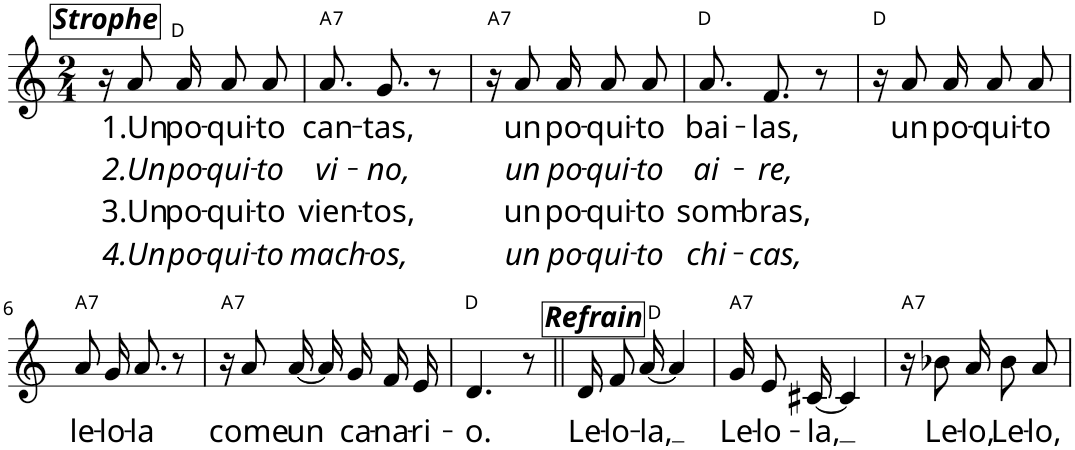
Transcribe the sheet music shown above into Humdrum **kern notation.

**kern	**text	**text	**text	**text	**harte
*part1	*part1	*part1	*part1	*part1	*part1
*staff1	*staff1	*staff1	*staff1	*staff1	*
*I"Voice	*	*	*	*	*
*I'Vc.	*	*	*	*	*
*clefG2	*	*	*	*	*
*k[]	*	*	*	*	*
*M2/4	*	*	*	*	*
=1	=1	=1	=1	=1	=1
!LO:TX:a:Bi:t=Strophe	!	!	!	!	!
16r	.	.	.	.	D:maj
!	!LO:LY:b	!LO:LY:b	!LO:LY:b	!LO:LY:b	!
8a/L	1.Un	2.Un	3.Un	4.Un	.
!	!LO:LY:b	!LO:LY:b	!LO:LY:b	!LO:LY:b	!
16a/Jk	po-	po-	po-	po-	.
!	!LO:LY:b	!LO:LY:b	!LO:LY:b	!LO:LY:b	!
8a/L	-qui-	-qui-	-qui-	-qui-	.
!	!LO:LY:b	!LO:LY:b	!LO:LY:b	!LO:LY:b	!
8a/J	-to	-to	-to	-to	.
=2	=2	=2	=2	=2	=2
!	!LO:LY:b	!LO:LY:b	!LO:LY:b	!LO:LY:b	!LO:H:kt=7
8.a/L	can-	vi-	vien-	mach-	A:7
!	!LO:LY:b	!LO:LY:b	!LO:LY:b	!LO:LY:b	!
8.g/J	-tas,	-no,	-tos,	-os,	.
8r	.	.	.	.	.
=3	=3	=3	=3	=3	=3
!	!	!	!	!	!LO:H:kt=7
16r	.	.	.	.	A:7
!	!LO:LY:b	!LO:LY:b	!LO:LY:b	!LO:LY:b	!
8a/L	un	un	un	un	.
!	!LO:LY:b	!LO:LY:b	!LO:LY:b	!LO:LY:b	!
16a/Jk	po-	po-	po-	po-	.
!	!LO:LY:b	!LO:LY:b	!LO:LY:b	!LO:LY:b	!
8a/L	-qui-	-qui-	-qui-	-qui-	.
!	!LO:LY:b	!LO:LY:b	!LO:LY:b	!LO:LY:b	!
8a/J	-to	-to	-to	-to	.
=4	=4	=4	=4	=4	=4
!	!LO:LY:b	!LO:LY:b	!LO:LY:b	!LO:LY:b	!
8.a/L	bai-	ai-	som-	chi-	D:maj
!	!LO:LY:b	!LO:LY:b	!LO:LY:b	!LO:LY:b	!
8.f/J	-las,	-re,	-bras,	-cas,	.
8r	.	.	.	.	.
=5	=5	=5	=5	=5	=5
16r	.	.	.	.	D:maj
!	!LO:LY:b	!	!	!	!
8a/L	un	.	.	.	.
!	!LO:LY:b	!	!	!	!
16a/Jk	po-	.	.	.	.
!	!LO:LY:b	!	!	!	!
8a/L	-qui-	.	.	.	.
!	!LO:LY:b	!	!	!	!
8a/J	-to	.	.	.	.
!!LO:LB:g=z
=6	=6	=6	=6	=6	=6
!	!LO:LY:b	!	!	!	!LO:H:kt=7
8a/L	le-	.	.	.	A:7
!	!LO:LY:b	!	!	!	!
16g/K	-lo-	.	.	.	.
!	!LO:LY:b	!	!	!	!
8.a/J	-la	.	.	.	.
8r	.	.	.	.	.
=7	=7	=7	=7	=7	=7
!	!	!	!	!	!LO:H:kt=7
16r	.	.	.	.	A:7
!	!LO:LY:b	!	!	!	!
8a/L	come	.	.	.	.
!	!LO:LY:b	!	!	!	!
[16a/Jk	un	.	.	.	.
16a/LL]	.	.	.	.	.
!	!LO:LY:b	!	!	!	!
16g/J	ca-	.	.	.	.
!	!LO:LY:b	!	!	!	!
16f/L	-na-	.	.	.	.
!	!LO:LY:b	!	!	!	!
16e/JJ	-ri-	.	.	.	.
=8	=8	=8	=8	=8	=8
!	!LO:LY:b	!	!	!	!
4.d/	-o.	.	.	.	D:maj
8r	.	.	.	.	.
=9||	=9||	=9||	=9||	=9||	=9||
!LO:TX:a:Bi:t=Refrain	!	!	!	!	!
!	!LO:LY:b	!	!	!	!
16d/KL	Le-	.	.	.	D:maj
!	!LO:LY:b	!	!	!	!
8f/	-lo-	.	.	.	.
!	!LO:LY:b	!	!	!	!
[16a/Jk	-la,	.	.	.	.
4a/]	.	.	.	.	.
=10	=10	=10	=10	=10	=10
!	!LO:LY:b	!	!	!	!LO:H:kt=7
16g/KL	Le-	.	.	.	A:7
!	!LO:LY:b	!	!	!	!
8e/	-lo-	.	.	.	.
!	!LO:LY:b	!	!	!	!
[16c#X/Jk	-la,	.	.	.	.
4c#/]	.	.	.	.	.
=11	=11	=11	=11	=11	=11
!	!	!	!	!	!LO:H:kt=7
16r	.	.	.	.	A:7
!	!LO:LY:b	!	!	!	!
8b-X/L	Le-	.	.	.	.
!	!LO:LY:b	!	!	!	!
16a/Jk	-lo,	.	.	.	.
!	!LO:LY:b	!	!	!	!
8b-/L	Le-	.	.	.	.
!	!LO:LY:b	!	!	!	!
8a/J	-lo,	.	.	.	.
=	=	=	=	=	=
*-	*-	*-	*-	*-	*-
